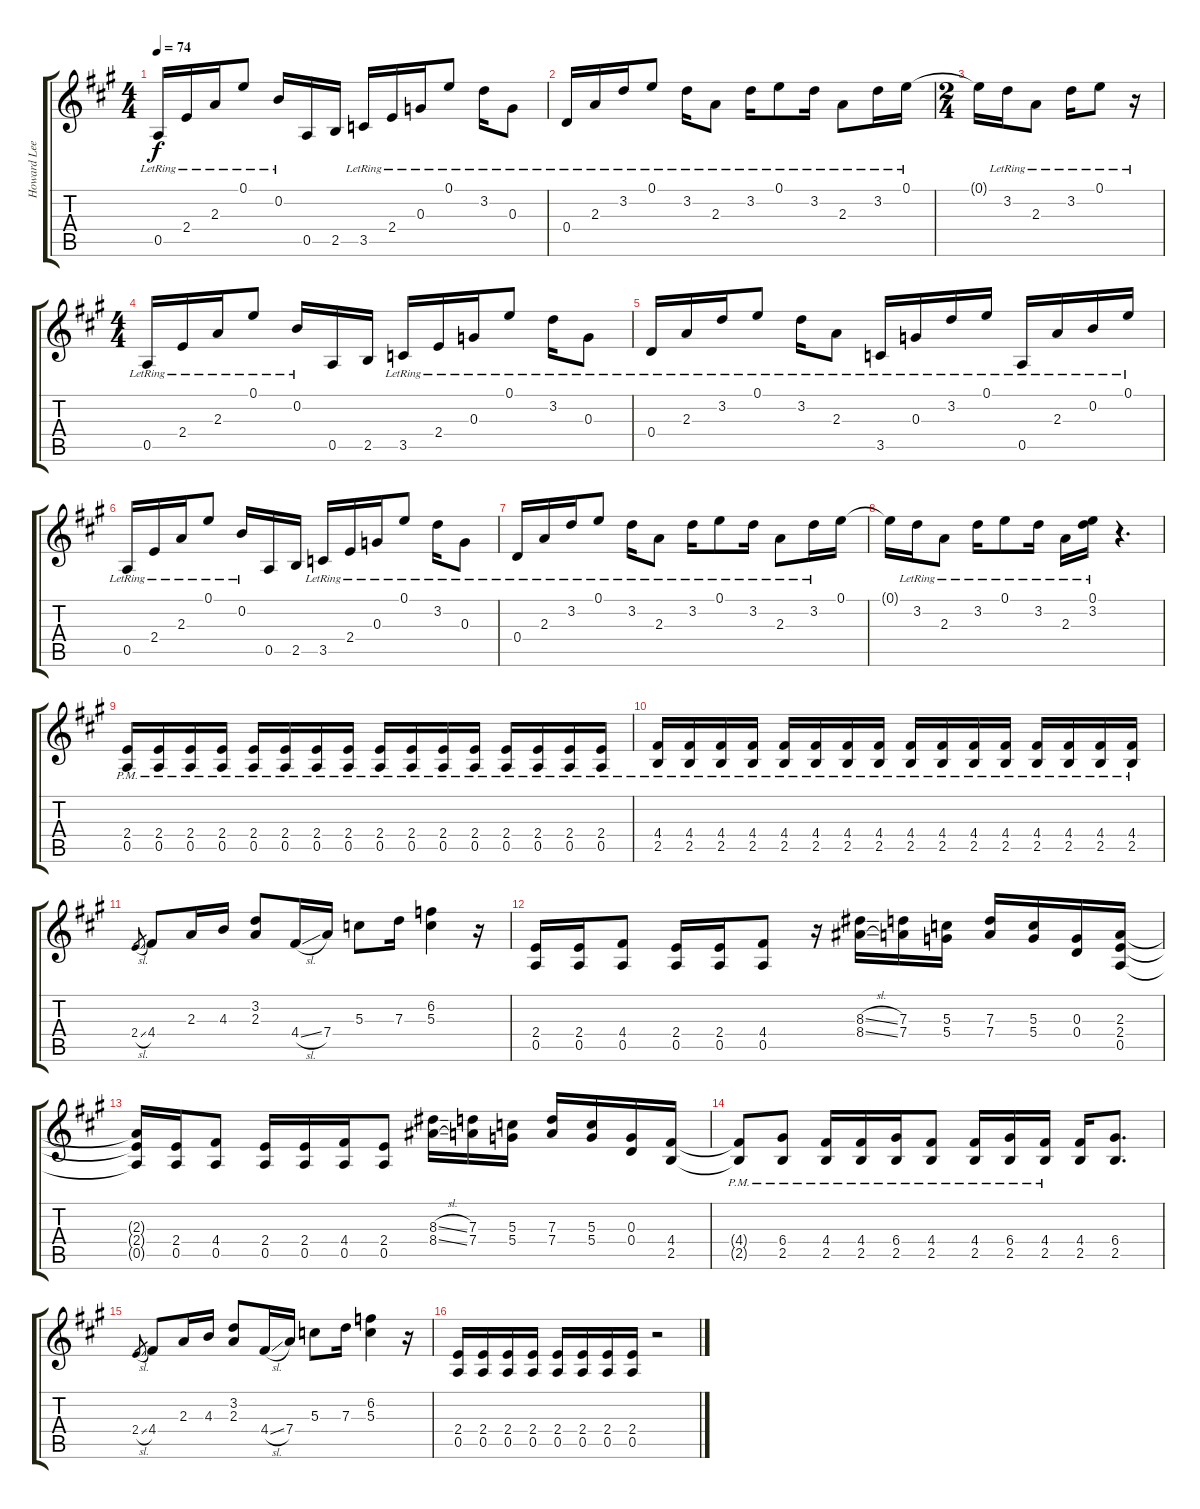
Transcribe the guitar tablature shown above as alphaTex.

\track ("Howard Leese Guitar" "Howard Lee") {instrument overdrivenguitar}
\staff {score tabs}
\tuning (E4 B3 G3 D3 A2 E2) {hide}
\ts (4 4)
\tempo 74
\clef g2
\ks a
0.5{lr}.16{dy f} 2.4{lr}.16 2.3{lr}.16 0.1{lr}.8 0.2{lr}.16 0.5.16 2.5.16 3.5{lr}.16 2.4{lr}.16 0.3{lr}.16 0.1{lr}.8 3.2{lr}.16 0.3{lr}.8 |
0.4{lr}.16 2.3{lr}.16 3.2{lr}.16 0.1{lr}.8 3.2{lr}.16 2.3{lr}.8 3.2{lr}.16 0.1{lr}.8 3.2{lr}.16 2.3{lr}.8 3.2{lr}.16 0.1{lr}.16 |
\ts (2 4)
0.1{t}.16 3.2{lr}.16 2.3{lr}.8 3.2{lr}.16 0.1{lr}.8 r.16 |
\ts (4 4)
0.5{lr}.16{instrument electricguitarclean} 2.4{lr}.16 2.3{lr}.16 0.1{lr}.8 0.2{lr}.16 0.5.16 2.5.16 3.5{lr}.16 2.4{lr}.16 0.3{lr}.16 0.1{lr}.8 3.2{lr}.16 0.3{lr}.8 |
0.4{lr}.16 2.3{lr}.16 3.2{lr}.16 0.1{lr}.8 3.2{lr}.16 2.3{lr}.8 3.5{lr}.16 0.3{lr}.16 3.2{lr}.16 0.1{lr}.16 0.5{lr}.16 2.3{lr}.16 0.2{lr}.16 0.1{lr}.16 |
0.5{lr}.16 2.4{lr}.16 2.3{lr}.16 0.1{lr}.8 0.2{lr}.16 0.5.16 2.5.16 3.5{lr}.16 2.4{lr}.16 0.3{lr}.16 0.1{lr}.8 3.2{lr}.16 0.3{lr}.8 |
0.4{lr}.16 2.3{lr}.16 3.2{lr}.16 0.1{lr}.8 3.2{lr}.16 2.3{lr}.8 3.2{lr}.16 0.1{lr}.8 3.2{lr}.16 2.3{lr}.8 3.2{lr}.16 0.1.16 |
0.1{t}.16 3.2{lr}.16 2.3{lr}.8 3.2{lr}.16 0.1{lr}.8 3.2{lr}.16 2.3{lr}.16 (0.1{lr} 3.2{lr}).16 r.4{d} |
(2.4{pm} 0.5{pm}).16{volume 12 balance 8 instrument overdrivenguitar} (2.4{pm} 0.5{pm}).16 (2.4{pm} 0.5{pm}).16 (2.4{pm} 0.5{pm}).16 (2.4{pm} 0.5{pm}).16 (2.4{pm} 0.5{pm}).16 (2.4{pm} 0.5{pm}).16 (2.4{pm} 0.5{pm}).16 (2.4{pm} 0.5{pm}).16 (2.4{pm} 0.5{pm}).16 (2.4{pm} 0.5{pm}).16 (2.4{pm} 0.5{pm}).16 (2.4{pm} 0.5{pm}).16 (2.4{pm} 0.5{pm}).16 (2.4{pm} 0.5{pm}).16 (2.4{pm} 0.5{pm}).16 |
(4.4{pm} 2.5{pm}).16 (4.4{pm} 2.5{pm}).16 (4.4{pm} 2.5{pm}).16 (4.4{pm} 2.5{pm}).16 (4.4{pm} 2.5{pm}).16 (4.4{pm} 2.5{pm}).16 (4.4{pm} 2.5{pm}).16 (4.4{pm} 2.5{pm}).16 (4.4{pm} 2.5{pm}).16 (4.4{pm} 2.5{pm}).16 (4.4{pm} 2.5{pm}).16 (4.4{pm} 2.5{pm}).16 (4.4{pm} 2.5{pm}).16 (4.4{pm} 2.5{pm}).16 (4.4{pm} 2.5{pm}).16 (4.4{pm} 2.5{pm}).16 |
2.4{sl}.8{gr} 4.4.8 2.3.16 4.3.16 (3.2 2.3).8 4.4{sl}.16 7.4.16 5.3.8 7.3.16 (6.2 5.3).4 r.16 |
(2.4 0.5).16 (2.4 0.5).16 (4.4 0.5).8 (2.4 0.5).16 (2.4 0.5).16 (4.4 0.5).8 r.16 (8.3{sl} 8.4{sl}).16 (7.3 7.4).16 (5.3 5.4).16 (7.3 7.4).16 (5.3 5.4).16 (0.3 0.4).16 (2.3 2.4 0.5).16 |
(2.3{t} 2.4{t} 0.5{t}).16 (2.4 0.5).16 (4.4 0.5).8 (2.4 0.5).16 (2.4 0.5).16 (4.4 0.5).16 (2.4 0.5).8 (8.3{sl} 8.4{sl}).16 (7.3 7.4).16 (5.3 5.4).16 (7.3 7.4).16 (5.3 5.4).16 (0.3 0.4).16 (4.4 2.5).16 |
(4.4{pm t} 2.5{pm t}).8 (6.4{pm} 2.5{pm}).8 (4.4{pm} 2.5{pm}).16 (4.4{pm} 2.5{pm}).16 (6.4{pm} 2.5{pm}).16 (4.4{pm} 2.5{pm}).8 (4.4{pm} 2.5{pm}).16 (6.4{pm} 2.5{pm}).16 (4.4{pm} 2.5{pm}).16 (4.4 2.5).16 (6.4 2.5).8{d} |
2.4{sl}.8{gr} 4.4.8 2.3.16 4.3.16 (3.2 2.3).8 4.4{sl}.16 7.4.16 5.3.8 7.3.16 (6.2 5.3).4 r.16 |
(2.4 0.5).16 (2.4 0.5).16 (2.4 0.5).16 (2.4 0.5).16 (2.4 0.5).16 (2.4 0.5).16 (2.4 0.5).16 (2.4 0.5).16 r.2
